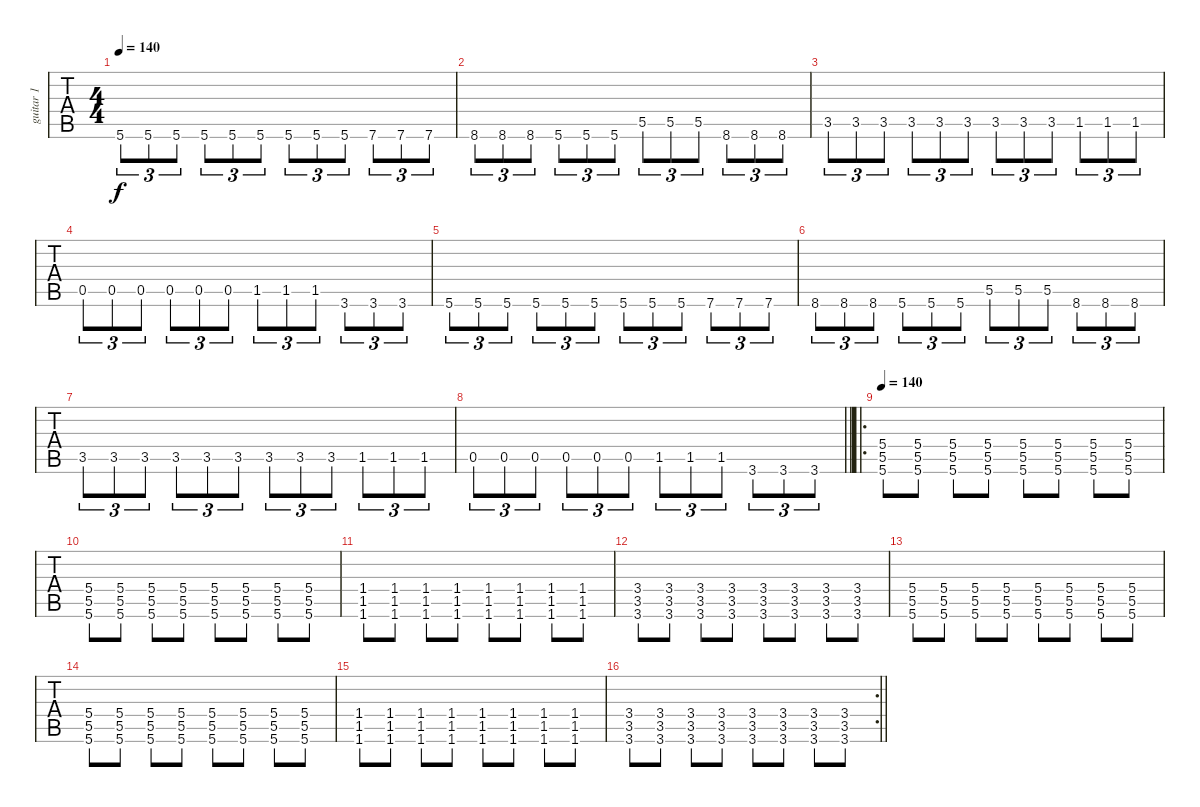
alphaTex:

\track ("guitar 1" "guitar 1") {instrument distortionguitar}
\staff {tabs}
\tuning (Db4 Ab3 E3 B2 Gb2 B1) {hide}
\ts (4 4)
\tempo 140
\clef g2
\ks c
5.6.8{tu (3 2) dy f} 5.6.8{tu (3 2)} 5.6.8{tu (3 2)} 5.6.8{tu (3 2)} 5.6.8{tu (3 2)} 5.6.8{tu (3 2)} 5.6.8{tu (3 2)} 5.6.8{tu (3 2)} 5.6.8{tu (3 2)} 7.6.8{tu (3 2)} 7.6.8{tu (3 2)} 7.6.8{tu (3 2)} |
8.6.8{tu (3 2)} 8.6.8{tu (3 2)} 8.6.8{tu (3 2)} 5.6.8{tu (3 2)} 5.6.8{tu (3 2)} 5.6.8{tu (3 2)} 5.5.8{tu (3 2)} 5.5.8{tu (3 2)} 5.5.8{tu (3 2)} 8.6.8{tu (3 2)} 8.6.8{tu (3 2)} 8.6.8{tu (3 2)} |
3.5.8{tu (3 2)} 3.5.8{tu (3 2)} 3.5.8{tu (3 2)} 3.5.8{tu (3 2)} 3.5.8{tu (3 2)} 3.5.8{tu (3 2)} 3.5.8{tu (3 2)} 3.5.8{tu (3 2)} 3.5.8{tu (3 2)} 1.5.8{tu (3 2)} 1.5.8{tu (3 2)} 1.5.8{tu (3 2)} |
0.5.8{tu (3 2)} 0.5.8{tu (3 2)} 0.5.8{tu (3 2)} 0.5.8{tu (3 2)} 0.5.8{tu (3 2)} 0.5.8{tu (3 2)} 1.5.8{tu (3 2)} 1.5.8{tu (3 2)} 1.5.8{tu (3 2)} 3.6.8{tu (3 2)} 3.6.8{tu (3 2)} 3.6.8{tu (3 2)} |
5.6.8{tu (3 2)} 5.6.8{tu (3 2)} 5.6.8{tu (3 2)} 5.6.8{tu (3 2)} 5.6.8{tu (3 2)} 5.6.8{tu (3 2)} 5.6.8{tu (3 2)} 5.6.8{tu (3 2)} 5.6.8{tu (3 2)} 7.6.8{tu (3 2)} 7.6.8{tu (3 2)} 7.6.8{tu (3 2)} |
8.6.8{tu (3 2)} 8.6.8{tu (3 2)} 8.6.8{tu (3 2)} 5.6.8{tu (3 2)} 5.6.8{tu (3 2)} 5.6.8{tu (3 2)} 5.5.8{tu (3 2)} 5.5.8{tu (3 2)} 5.5.8{tu (3 2)} 8.6.8{tu (3 2)} 8.6.8{tu (3 2)} 8.6.8{tu (3 2)} |
3.5.8{tu (3 2)} 3.5.8{tu (3 2)} 3.5.8{tu (3 2)} 3.5.8{tu (3 2)} 3.5.8{tu (3 2)} 3.5.8{tu (3 2)} 3.5.8{tu (3 2)} 3.5.8{tu (3 2)} 3.5.8{tu (3 2)} 1.5.8{tu (3 2)} 1.5.8{tu (3 2)} 1.5.8{tu (3 2)} |
\barLineRight lightlight
0.5.8{tu (3 2)} 0.5.8{tu (3 2)} 0.5.8{tu (3 2)} 0.5.8{tu (3 2)} 0.5.8{tu (3 2)} 0.5.8{tu (3 2)} 1.5.8{tu (3 2)} 1.5.8{tu (3 2)} 1.5.8{tu (3 2)} 3.6.8{tu (3 2)} 3.6.8{tu (3 2)} 3.6.8{tu (3 2)} |
\ro
\tempo 140
(5.4 5.5 5.6).8 (5.4 5.5 5.6).8 (5.4 5.5 5.6).8 (5.4 5.5 5.6).8 (5.4 5.5 5.6).8 (5.4 5.5 5.6).8 (5.4 5.5 5.6).8 (5.4 5.5 5.6).8 |
(5.4 5.5 5.6).8 (5.4 5.5 5.6).8 (5.4 5.5 5.6).8 (5.4 5.5 5.6).8 (5.4 5.5 5.6).8 (5.4 5.5 5.6).8 (5.4 5.5 5.6).8 (5.4 5.5 5.6).8 |
(1.4 1.5 1.6).8 (1.4 1.5 1.6).8 (1.4 1.5 1.6).8 (1.4 1.5 1.6).8 (1.4 1.5 1.6).8 (1.4 1.5 1.6).8 (1.4 1.5 1.6).8 (1.4 1.5 1.6).8 |
(3.4 3.5 3.6).8 (3.4 3.5 3.6).8 (3.4 3.5 3.6).8 (3.4 3.5 3.6).8 (3.4 3.5 3.6).8 (3.4 3.5 3.6).8 (3.4 3.5 3.6).8 (3.4 3.5 3.6).8 |
(5.4 5.5 5.6).8 (5.4 5.5 5.6).8 (5.4 5.5 5.6).8 (5.4 5.5 5.6).8 (5.4 5.5 5.6).8 (5.4 5.5 5.6).8 (5.4 5.5 5.6).8 (5.4 5.5 5.6).8 |
(5.4 5.5 5.6).8 (5.4 5.5 5.6).8 (5.4 5.5 5.6).8 (5.4 5.5 5.6).8 (5.4 5.5 5.6).8 (5.4 5.5 5.6).8 (5.4 5.5 5.6).8 (5.4 5.5 5.6).8 |
(1.4 1.5 1.6).8 (1.4 1.5 1.6).8 (1.4 1.5 1.6).8 (1.4 1.5 1.6).8 (1.4 1.5 1.6).8 (1.4 1.5 1.6).8 (1.4 1.5 1.6).8 (1.4 1.5 1.6).8 |
\rc 2
\barLineRight lightlight
(3.4 3.5 3.6).8 (3.4 3.5 3.6).8 (3.4 3.5 3.6).8 (3.4 3.5 3.6).8 (3.4 3.5 3.6).8 (3.4 3.5 3.6).8 (3.4 3.5 3.6).8 (3.4 3.5 3.6).8
